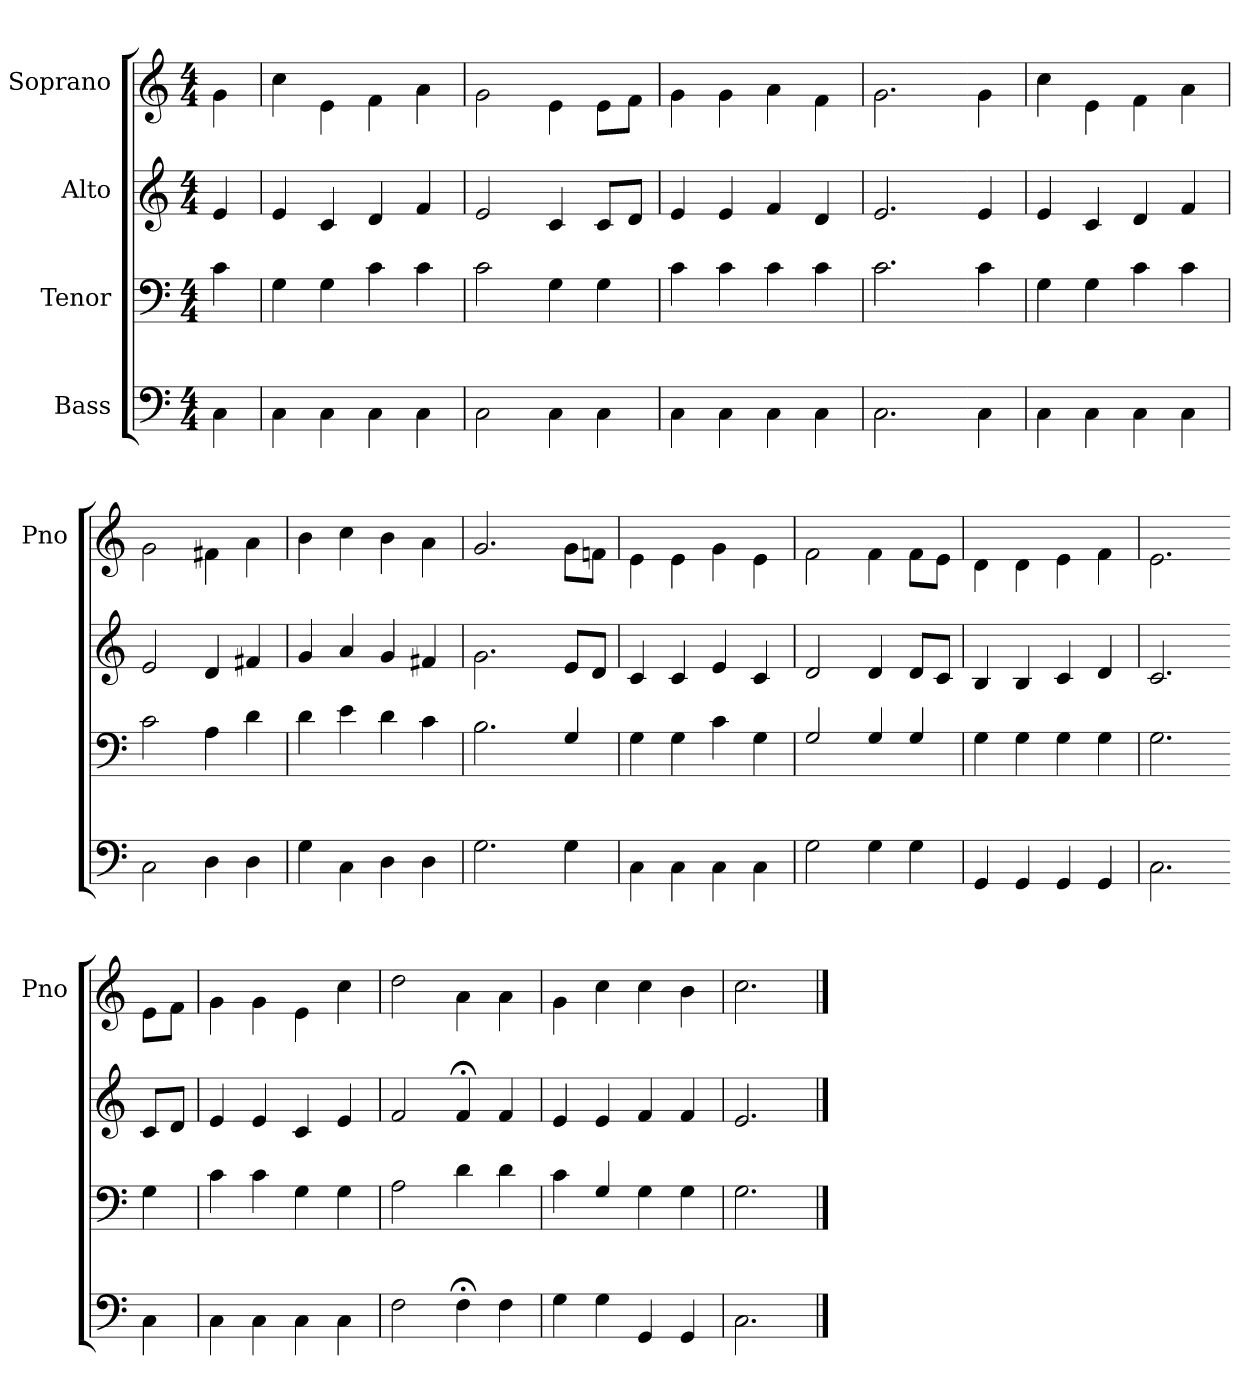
**kern	**kern	**kern	**kern
*part4	*part3	*part2	*part1
*staff4	*staff3	*staff2	*staff1
*I"Bass	*I"Tenor	*I"Alto	*I"Soprano
*	*	*	*I'Pno
*clefF4	*clefF4	*clefG2	*clefG2
*k[]	*k[]	*k[]	*k[]
*M4/4	*M4/4	*M4/4	*M4/4
=	=	=	=
4C\	4c\	4e/	4g\
=	=	=	=
4C\	4G\	4e/	4cc\
4C\	4G\	4c/	4e\
4C\	4c\	4d/	4f\
4C\	4c\	4f/	4a\
=	=	=	=
2C\	2c\	2e/	2g\
4C\	4G\	4c/	4e\
4C\	4G\	8c/L	8e\L
.	.	8d/J	8f\J
=	=	=	=
4C\	4c\	4e/	4g\
4C\	4c\	4e/	4g\
4C\	4c\	4f/	4a\
4C\	4c\	4d/	4f\
=	=	=	=
2.C\	2.c\	2.e/	2.g\
=-	=-	=-	=-
4C\	4c\	4e/	4g\
=	=	=	=
4C\	4G\	4e/	4cc\
4C\	4G\	4c/	4e\
4C\	4c\	4d/	4f\
4C\	4c\	4f/	4a\
=	=	=	=
2C\	2c\	2e/	2g\
4D\	4A\	4d/	4f#X\
4D\	4d\	4f#/	4a\
=	=	=	=
4G\	4d\	4g/	4b\
4C\	4e\	4a/	4cc\
4D\	4d\	4g/	4b\
4D\	4c\	4f#X/	4a\
=	=	=	=
2.G\	2.B\	2.g\	2.g/
=-	=-	=-	=-
4G\	4G/	8e/L	8g\L
.	.	8d/J	8fn\J
=	=	=	=
4C\	4G\	4c/	4e\
4C\	4G\	4c/	4e\
4C\	4c\	4e/	4g\
4C\	4G\	4c/	4e\
=	=	=	=
2G\	2G/	2d/	2f\
4G\	4G/	4d/	4f\
4G\	4G/	8d/L	8f\L
.	.	8c/J	8e\J
=	=	=	=
4GG/	4G\	4B/	4d\
4GG/	4G\	4B/	4d\
4GG/	4G\	4c/	4e\
4GG/	4G\	4d/	4f\
=	=	=	=
2.C\	2.G\	2.c/	2.e\
=-	=-	=-	=-
4C\	4G\	8c/L	8e\L
.	.	8d/J	8f\J
=	=	=	=
4C\	4c\	4e/	4g\
4C\	4c\	4e/	4g\
4C\	4G\	4c/	4e\
4C\	4G\	4e/	4cc\
=	=	=	=
2F\	2A\	2f/	2dd\
4F;\	4d\	4f;</	4a\
4F\	4d\	4f/	4a\
=	=	=	=
4G\	4c\	4e/	4g\
4G\	4G/	4e/	4cc\
4GG/	4G\	4f/	4cc\
4GG/	4G\	4f/	4b\
=	=	=	=
2.C\	2.G\	2.e/	2.cc\
==	==	==	==
*-	*-	*-	*-
